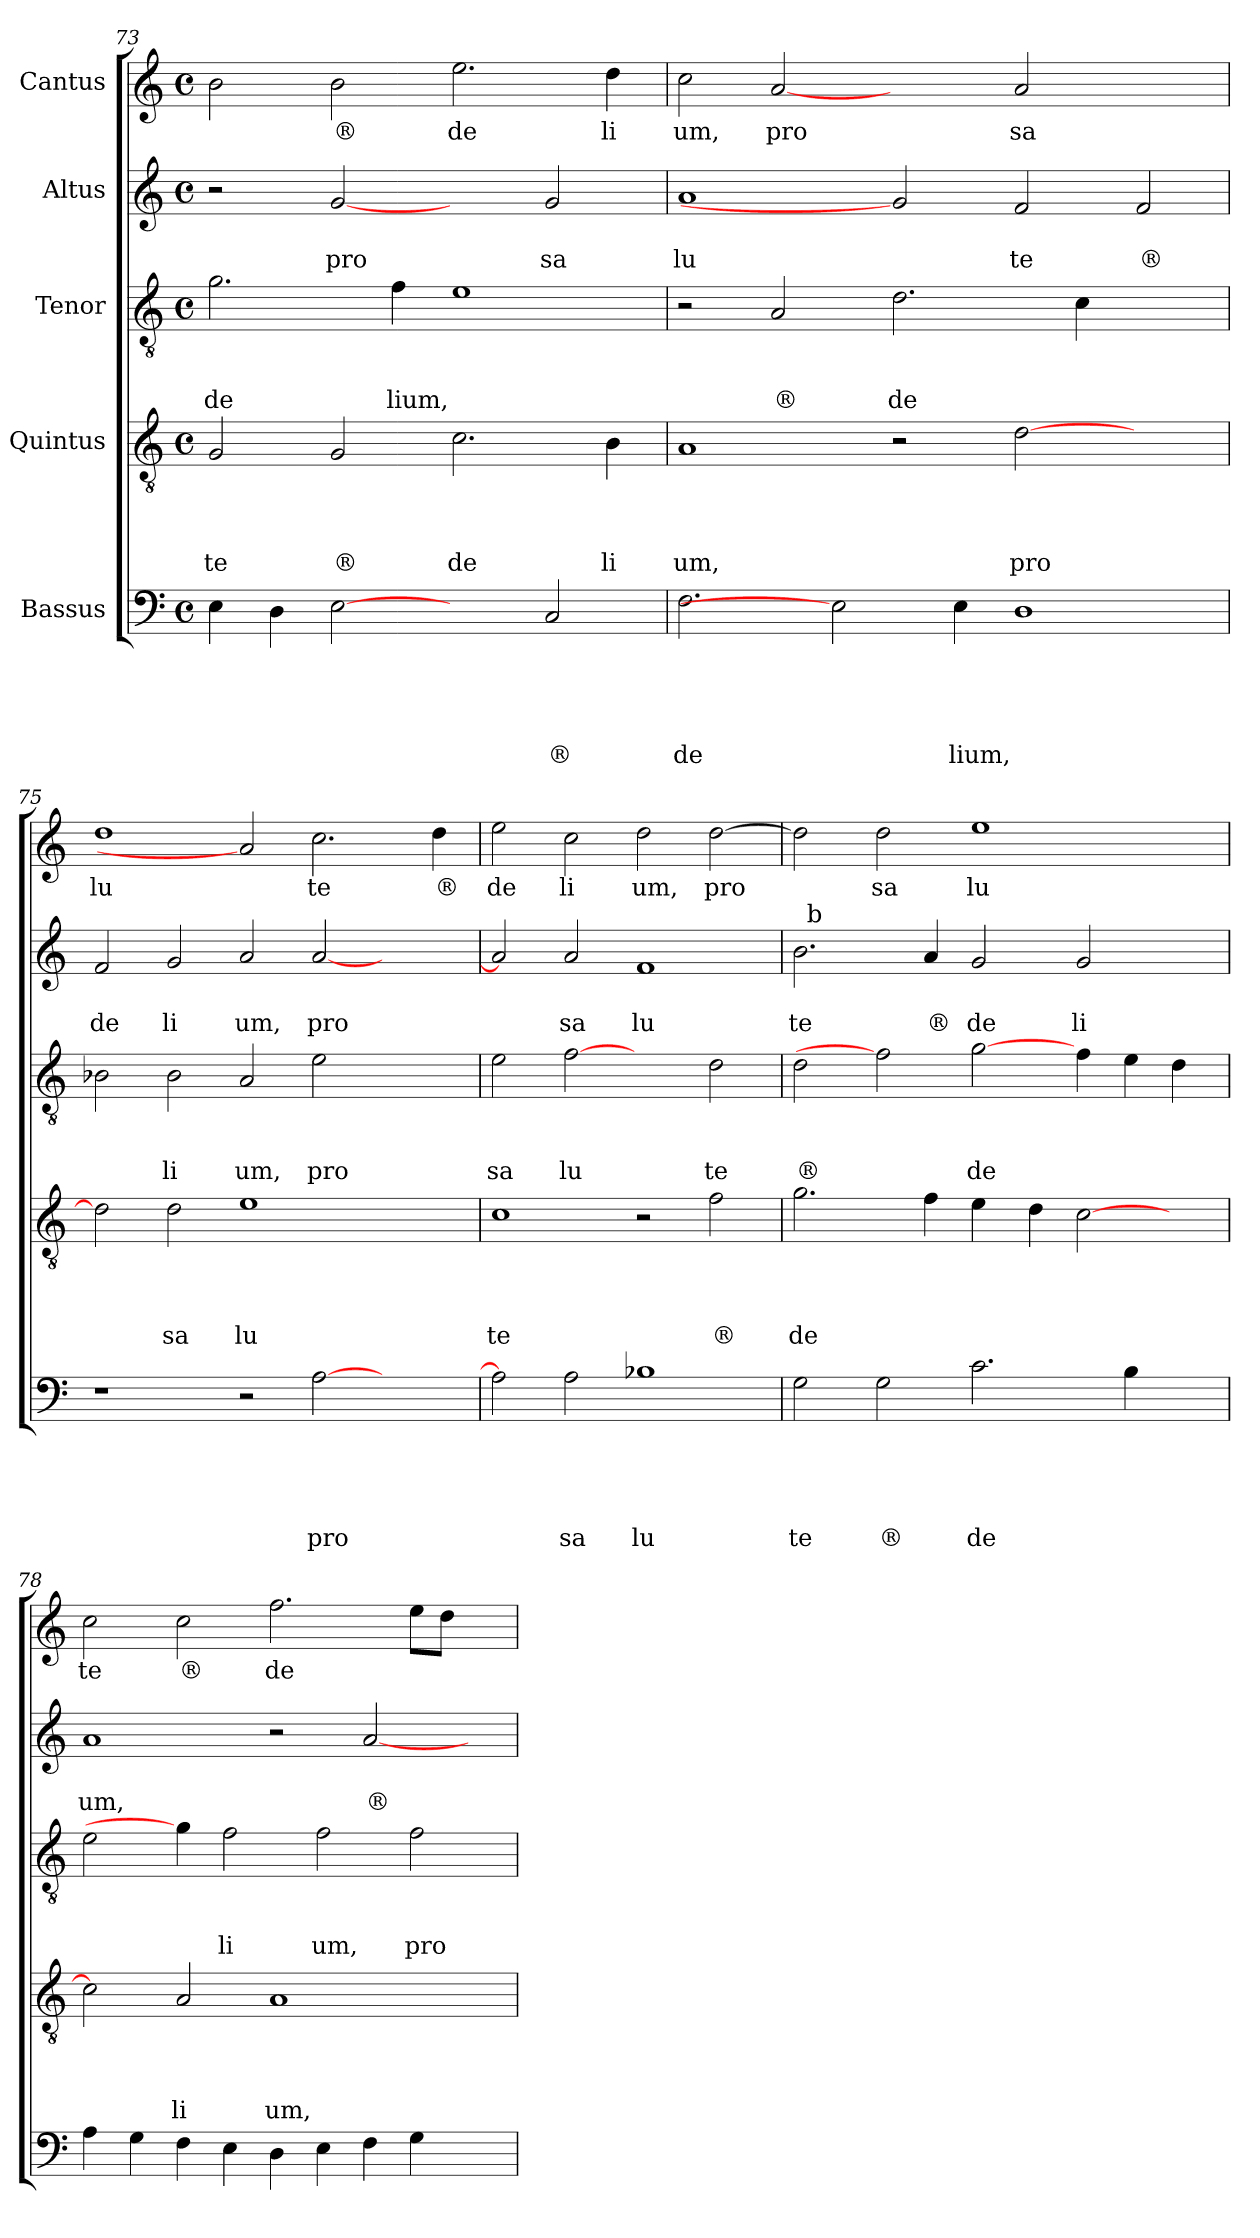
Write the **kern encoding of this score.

**kern	**text	**text	**text	**text	**text	**kern	**text	**text	**text	**text	**kern	**text	**text	**text	**kern	**text	**text	**kern	**text
*part5	*part5	*part5	*part5	*part5	*part5	*part4	*part4	*part4	*part4	*part4	*part3	*part3	*part3	*part3	*part2	*part2	*part2	*part1	*part1
*staff5	*staff5	*staff5	*staff5	*staff5	*staff5	*staff4	*staff4	*staff4	*staff4	*staff4	*staff3	*staff3	*staff3	*staff3	*staff2	*staff2	*staff2	*staff1	*staff1
*I"Bassus	*	*	*	*	*	*I"Quintus	*	*	*	*	*I"Tenor	*	*	*	*I"Altus	*	*	*I"Cantus	*
*clefF4	*	*	*	*	*	*clefGv2	*	*	*	*	*clefGv2	*	*	*	*clefG2	*	*	*clefG2	*
*k[]	*	*	*	*	*	*k[]	*	*	*	*	*k[]	*	*	*	*k[]	*	*	*k[]	*
*C:	*	*	*	*	*	*C:	*	*	*	*	*C:	*	*	*	*C:	*	*	*C:	*
*M4/4	*	*	*	*	*	*M4/4	*	*	*	*	*M4/4	*	*	*	*M4/4	*	*	*M4/4	*
*met(c)	*	*	*	*	*	*met(c)	*	*	*	*	*met(c)	*	*	*	*met(c)	*	*	*met(c)	*
=73	=73	=73	=73	=73	=73	=73	=73	=73	=73	=73	=73	=73	=73	=73	=73	=73	=73	=73	=73
!	!	!	!	!	!	!	!	!	!	!LO:LY:b	!	!	!	!LO:LY:b	!	!	!	!	!
4E\	.	.	.	.	.	2G/	.	.	.	te	2.g\	.	.	de	2r	.	.	2b\	.
4D\	.	.	.	.	.	.	.	.	.	.	.	.	.	.	.	.	.	.	.
!	!	!	!	!	!	!	!	!	!	!LO:LY:b	!	!	!	!	!	!	!LO:LY:b	!	!LO:LY:b
[2E	.	.	.	.	.	2G/	.	.	.	®	.	.	.	.	[2g	.	pro	2b\	®
!	!	!	!	!	!	!	!	!	!	!	!	!	!	!LO:LY:b	!	!	!	!	!
.	.	.	.	.	.	.	.	.	.	.	4f\	.	.	lium,	.	.	.	.	.
!	!	!	!	!	!	!	!	!	!	!LO:LY:b	!	!	!	!	!	!	!	!	!LO:LY:b
2ryy	.	.	.	.	.	2.c\	.	.	.	de	1e	.	.	.	2ryy	.	.	2.ee\	de
!	!	!	!	!	!LO:LY:b	!	!	!	!	!	!	!	!	!	!	!	!LO:LY:b	!	!
2C/	.	.	.	.	®	.	.	.	.	.	.	.	.	.	2g/	.	sa	.	.
!	!	!	!	!	!	!	!	!	!	!LO:LY:b	!	!	!	!	!	!	!	!	!LO:LY:b
.	.	.	.	.	.	4B\	.	.	.	li	.	.	.	.	.	.	.	4dd\	li
=74	=74	=74	=74	=74	=74	=74	=74	=74	=74	=74	=74	=74	=74	=74	=74	=74	=74	=74	=74
!	!	!	!	!	!LO:LY:b	!	!	!	!	!LO:LY:b	!	!	!	!	!	!	!LO:LY:b	!	!LO:LY:b
2.F\	.	.	.	.	de	1A	.	.	.	um,	2r	.	.	.	1a	.	lu	2cc\	um,
!	!	!	!	!	!	!	!	!	!	!	!	!	!	!LO:LY:b	!	!	!	!	!LO:LY:b
.	.	.	.	.	.	.	.	.	.	.	2A/	.	.	®	.	.	.	[2a	pro
2E]	.	.	.	.	.	.	.	.	.	.	.	.	.	.	.	.	.	.	.
!	!	!	!	!	!	!	!	!	!	!	!	!	!	!LO:LY:b	!	!	!	!	!
.	.	.	.	.	.	2r	.	.	.	.	2.d\	.	.	de	2g]	.	.	2ryy	.
!	!	!	!	!	!LO:LY:b	!	!	!	!	!	!	!	!	!	!	!	!	!	!
4E\	.	.	.	.	lium,	.	.	.	.	.	.	.	.	.	.	.	.	.	.
!	!	!	!	!	!	!	!	!	!	!LO:LY:b	!	!	!	!	!	!	!LO:LY:b	!	!LO:LY:b
1D	.	.	.	.	.	[>2d\	.	.	.	pro	.	.	.	.	2f/	.	te	2a/	sa
.	.	.	.	.	.	.	.	.	.	.	4c\	.	.	.	.	.	.	.	.
!	!	!	!	!	!	!	!	!	!	!	!	!	!	!	!	!	!LO:LY:b	!	!
.	.	.	.	.	.	2ryy	.	.	.	.	2ryy	.	.	.	2f/	.	®	2ryy	.
=75	=75	=75	=75	=75	=75	=75	=75	=75	=75	=75	=75	=75	=75	=75	=75	=75	=75	=75	=75
!	!	!	!	!	!	!	!	!	!	!	!	!	!	!	!	!	!LO:LY:b	!	!LO:LY:b
1r	.	.	.	.	.	2d\]	.	.	.	.	2B-X\	.	.	.	2f/	.	de	1dd	lu
!	!	!	!	!	!	!	!	!	!	!LO:LY:b	!	!	!	!LO:LY:b	!	!	!LO:LY:b	!	!
.	.	.	.	.	.	2d\	.	.	.	sa	2B-\	.	.	li	2g/	.	li	.	.
!	!	!	!	!	!	!	!	!	!	!LO:LY:b	!	!	!	!LO:LY:b	!	!	!LO:LY:b	!	!
2r	.	.	.	.	.	1e	.	.	.	lu	2A/	.	.	um,	2a/	.	um,	2a]	.
!	!	!	!	!	!LO:LY:b	!	!	!	!	!	!	!	!	!LO:LY:b	!	!	!LO:LY:b	!	!LO:LY:b
[>2A\	.	.	.	.	pro	.	.	.	.	.	2e\	.	.	pro	[<2a/	.	pro	2.cc\	te
2ryy	.	.	.	.	.	2ryy	.	.	.	.	2ryy	.	.	.	2ryy	.	.	.	.
!	!	!	!	!	!	!	!	!	!	!	!	!	!	!	!	!	!	!	!LO:LY:b
.	.	.	.	.	.	.	.	.	.	.	.	.	.	.	.	.	.	4dd\	®
=76	=76	=76	=76	=76	=76	=76	=76	=76	=76	=76	=76	=76	=76	=76	=76	=76	=76	=76	=76
!	!	!	!	!	!	!	!	!	!	!LO:LY:b	!	!	!	!LO:LY:b	!	!	!	!	!LO:LY:b
2A\]	.	.	.	.	.	1c	.	.	.	te	2e\	.	.	sa	2a/]	.	.	2ee\	de
!	!	!	!	!	!LO:LY:b	!	!	!	!	!	!	!	!	!LO:LY:b	!	!	!LO:LY:b	!	!LO:LY:b
2A\	.	.	.	.	sa	.	.	.	.	.	[2f	.	.	lu	2a/	.	sa	2cc\	li
!	!	!	!	!	!LO:LY:b	!	!	!	!	!	!	!	!	!	!	!	!LO:LY:b	!	!LO:LY:b
1B-X	.	.	.	.	lu	2r	.	.	.	.	2ryy	.	.	.	1f	.	lu	2dd\	um,
!	!	!	!	!	!	!	!	!	!	!LO:LY:b	!	!	!	!LO:LY:b	!	!	!	!	!LO:LY:b
.	.	.	.	.	.	2f\	.	.	.	®	2d\	.	.	te	.	.	.	[<2dd\	pro
!!LO:LB:g=z
=77	=77	=77	=77	=77	=77	=77	=77	=77	=77	=77	=77	=77	=77	=77	=77	=77	=77	=77	=77
!	!	!	!	!	!LO:LY:b	!	!	!	!	!LO:LY:b	!	!	!	!LO:LY:b	!	!	!LO:LY:b	!	!
*	*	*	*	*	*	*	*	*	*	*	*	*	*	*	*^	*	*	*	*
2G\	.	.	.	.	te	2.g\	.	.	.	de	2d\	.	.	®	2.b\	32ryy	.	te	2dd\]	.
!	!	!	!	!	!	!	!	!	!	!	!	!	!	!	!	!LO:TX:a:t=b	!	!	!	!
.	.	.	.	.	.	.	.	.	.	.	.	.	.	.	.	1ryy	.	.	.	.
!	!	!	!	!	!LO:LY:b	!	!	!	!	!	!	!	!	!	!	!	!	!	!	!LO:LY:b
2G\	.	.	.	.	®	.	.	.	.	.	2f]	.	.	.	.	.	.	.	2dd\	sa
!	!	!	!	!	!	!	!	!	!	!	!	!	!	!	!	!	!	!LO:LY:b	!	!
.	.	.	.	.	.	4f\	.	.	.	.	.	.	.	.	4a/	.	.	®	.	.
!	!	!	!	!	!LO:LY:b	!	!	!	!	!	!	!	!	!LO:LY:b	!	!	!	!LO:LY:b	!	!LO:LY:b
2.c\	.	.	.	.	de	4e\	.	.	.	.	[2g\	.	.	de	2g/	.	.	de	1ee	lu
.	.	.	.	.	.	.	.	.	.	.	.	.	.	.	.	1ryy	.	.	.	.
.	.	.	.	.	.	4d\	.	.	.	.	.	.	.	.	.	.	.	.	.	.
!	!	!	!	!	!	!	!	!	!	!	!	!	!	!	!	!	!	!LO:LY:b	!	!
.	.	.	.	.	.	[>2c\	.	.	.	.	4f\	.	.	.	2g/	.	.	li	.	.
4B\	.	.	.	.	.	.	.	.	.	.	4e\	.	.	.	.	.	.	.	.	.
4ryy	.	.	.	.	.	4ryy	.	.	.	.	4d\	.	.	.	4ryy	.	.	.	4ryy	.
.	.	.	.	.	.	.	.	.	.	.	.	.	.	.	.	8..ryy	.	.	.	.
=78	=78	=78	=78	=78	=78	=78	=78	=78	=78	=78	=78	=78	=78	=78	=78	=78	=78	=78	=78	=78
!	!	!	!	!	!	!	!	!	!	!	!	!	!	!	!	!	!	!LO:LY:b	!	!LO:LY:b
*	*	*	*	*	*	*	*	*	*	*	*	*	*	*	*v	*v	*	*	*	*
4A\	.	.	.	.	.	2c\]	.	.	.	.	2e\	.	.	.	1a	.	um,	2cc\	te
4G\	.	.	.	.	.	.	.	.	.	.	.	.	.	.	.	.	.	.	.
!	!	!	!	!	!	!	!	!	!	!LO:LY:b	!	!	!	!	!	!	!	!	!LO:LY:b
4F\	.	.	.	.	.	2A/	.	.	.	li	4g\]	.	.	.	.	.	.	2cc\	®
!	!	!	!	!	!	!	!	!	!	!	!	!	!	!LO:LY:b	!	!	!	!	!
4E\	.	.	.	.	.	.	.	.	.	.	2f\	.	.	li	.	.	.	.	.
!	!	!	!	!	!	!	!	!	!	!LO:LY:b	!	!	!	!	!	!	!	!	!LO:LY:b
4D\	.	.	.	.	.	1A	.	.	.	um,	.	.	.	.	2r	.	.	2.ff\	de
!	!	!	!	!	!	!	!	!	!	!	!	!	!	!LO:LY:b	!	!	!	!	!
4E\	.	.	.	.	.	.	.	.	.	.	2f\	.	.	um,	.	.	.	.	.
!	!	!	!	!	!	!	!	!	!	!	!	!	!	!	!	!	!LO:LY:b	!	!
4F\	.	.	.	.	.	.	.	.	.	.	.	.	.	.	[<2a/	.	®	.	.
!	!	!	!	!	!	!	!	!	!	!	!	!	!	!LO:LY:b	!	!	!	!	!
4G\	.	.	.	.	.	.	.	.	.	.	2f\	.	.	pro	.	.	.	8ee\L	.
.	.	.	.	.	.	.	.	.	.	.	.	.	.	.	.	.	.	8dd\J	.
4ryy	.	.	.	.	.	4ryy	.	.	.	.	.	.	.	.	4ryy	.	.	4ryy	.
=	=	=	=	=	=	=	=	=	=	=	=	=	=	=	=	=	=	=	=
*-	*-	*-	*-	*-	*-	*-	*-	*-	*-	*-	*-	*-	*-	*-	*-	*-	*-	*-	*-
